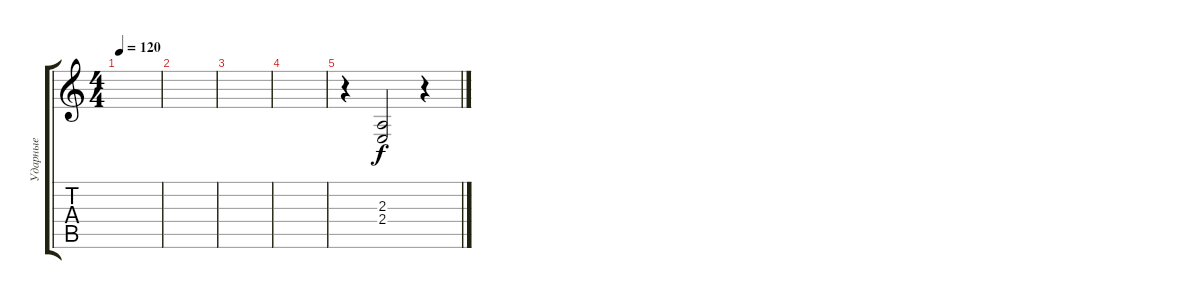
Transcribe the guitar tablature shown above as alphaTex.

\track ("Ударные" "Ударные") {instrument melodictom}
\staff {score tabs}
\tuning (E4 B3 G3 D3 A2 E2) {hide}
\ts (4 4)
\tempo 120
\clef g2
\ks c
|
|
|
|
r.4 (2.3 2.4).2{dy f instrument reversecymbal} r.4
